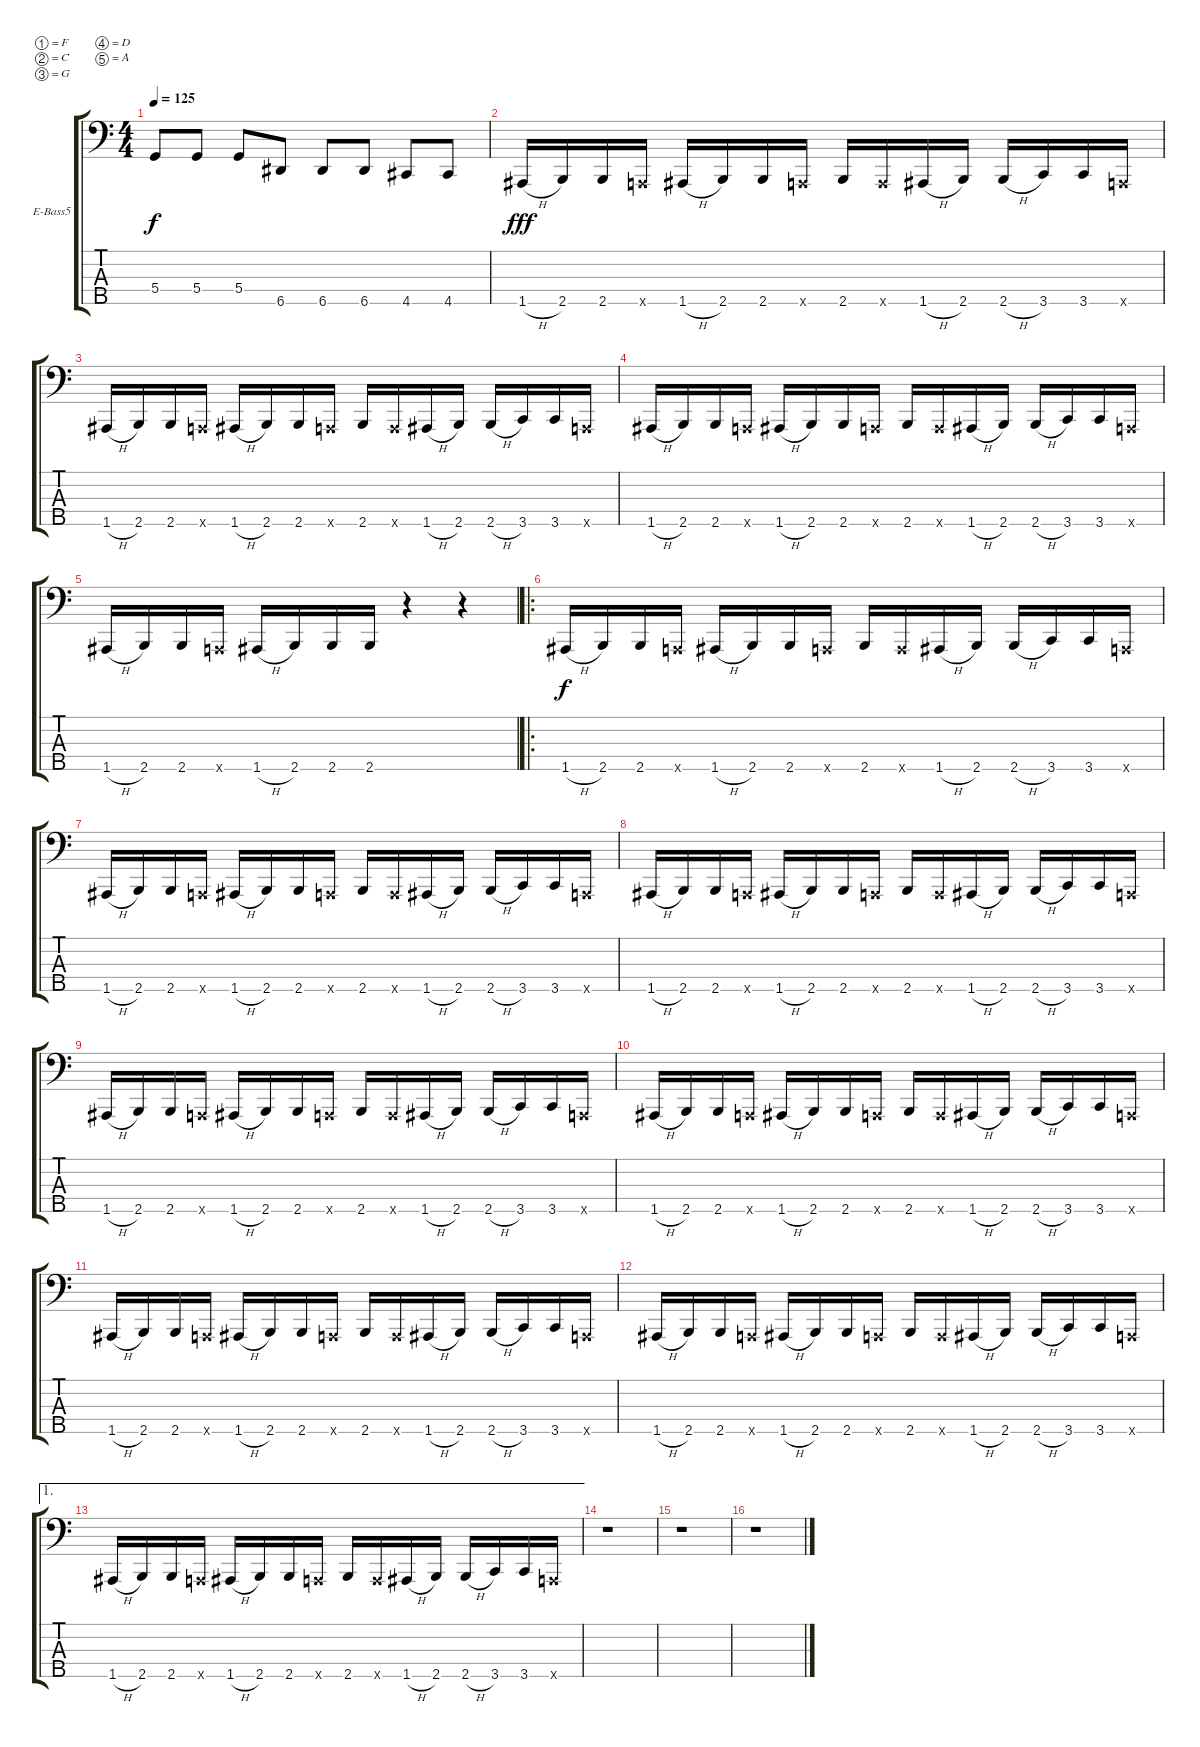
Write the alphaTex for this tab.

\bracketExtendMode groupsimilarinstruments
\firstSystemTrackNameOrientation horizontal
\otherSystemsTrackNameOrientation horizontal
\track ("Fieldy" "E-Bass5") {instrument slapbass1}
\staff {score tabs}
\tuning (F2 C2 G1 D1 A0)
\ts (4 4)
\tempo 125
\clef f4
\ks c
5.4.8{dy f} 5.4.8 5.4.8 6.5.8 6.5.8 6.5.8 4.5.8 4.5.8 |
1.5{h}.16{dy fff} 2.5.16 2.5.16 0.5{x}.16 1.5{h}.16 2.5.16 2.5.16 0.5{x}.16 2.5.16 0.5{x}.16 1.5{h}.16 2.5.16 2.5{h}.16 3.5.16 3.5.16 0.5{x}.16 |
1.5{h}.16 2.5.16 2.5.16 0.5{x}.16 1.5{h}.16 2.5.16 2.5.16 0.5{x}.16 2.5.16 0.5{x}.16 1.5{h}.16 2.5.16 2.5{h}.16 3.5.16 3.5.16 0.5{x}.16 |
1.5{h}.16 2.5.16 2.5.16 0.5{x}.16 1.5{h}.16 2.5.16 2.5.16 0.5{x}.16 2.5.16 0.5{x}.16 1.5{h}.16 2.5.16 2.5{h}.16 3.5.16 3.5.16 0.5{x}.16 |
1.5{h}.16 2.5.16 2.5.16 0.5{x}.16 1.5{h}.16 2.5.16 2.5.16 2.5.16 r.4 r.4 |
\ro
1.5{h}.16{dy f} 2.5.16 2.5.16 0.5{x}.16 1.5{h}.16 2.5.16 2.5.16 0.5{x}.16 2.5.16 0.5{x}.16 1.5{h}.16 2.5.16 2.5{h}.16 3.5.16 3.5.16 0.5{x}.16 |
1.5{h}.16 2.5.16 2.5.16 0.5{x}.16 1.5{h}.16 2.5.16 2.5.16 0.5{x}.16 2.5.16 0.5{x}.16 1.5{h}.16 2.5.16 2.5{h}.16 3.5.16 3.5.16 0.5{x}.16 |
1.5{h}.16 2.5.16 2.5.16 0.5{x}.16 1.5{h}.16 2.5.16 2.5.16 0.5{x}.16 2.5.16 0.5{x}.16 1.5{h}.16 2.5.16 2.5{h}.16 3.5.16 3.5.16 0.5{x}.16 |
1.5{h}.16 2.5.16 2.5.16 0.5{x}.16 1.5{h}.16 2.5.16 2.5.16 0.5{x}.16 2.5.16 0.5{x}.16 1.5{h}.16 2.5.16 2.5{h}.16 3.5.16 3.5.16 0.5{x}.16 |
1.5{h}.16 2.5.16 2.5.16 0.5{x}.16 1.5{h}.16 2.5.16 2.5.16 0.5{x}.16 2.5.16 0.5{x}.16 1.5{h}.16 2.5.16 2.5{h}.16 3.5.16 3.5.16 0.5{x}.16 |
1.5{h}.16 2.5.16 2.5.16 0.5{x}.16 1.5{h}.16 2.5.16 2.5.16 0.5{x}.16 2.5.16 0.5{x}.16 1.5{h}.16 2.5.16 2.5{h}.16 3.5.16 3.5.16 0.5{x}.16 |
1.5{h}.16 2.5.16 2.5.16 0.5{x}.16 1.5{h}.16 2.5.16 2.5.16 0.5{x}.16 2.5.16 0.5{x}.16 1.5{h}.16 2.5.16 2.5{h}.16 3.5.16 3.5.16 0.5{x}.16 |
\ae 1
1.5{h}.16 2.5.16 2.5.16 0.5{x}.16 1.5{h}.16 2.5.16 2.5.16 0.5{x}.16 2.5.16 0.5{x}.16 1.5{h}.16 2.5.16 2.5{h}.16 3.5.16 3.5.16 0.5{x}.16 |
r.1 |
r.1 |
r.1
